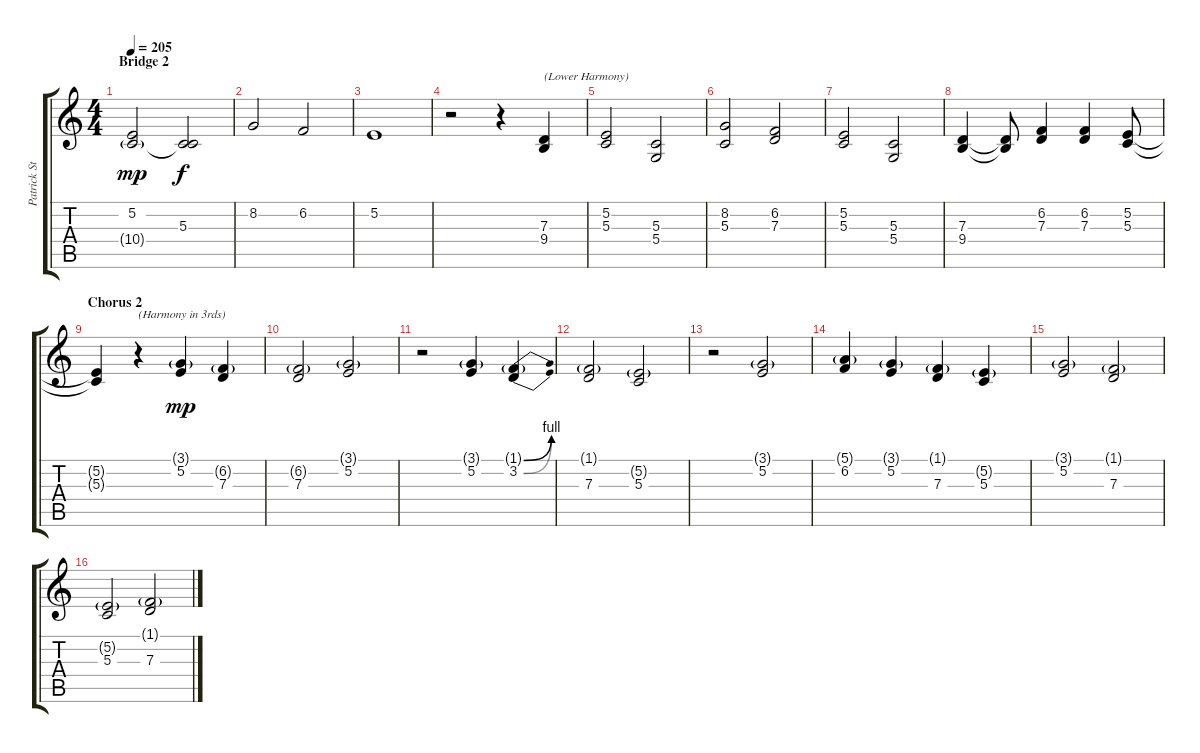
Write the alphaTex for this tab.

\track ("Patrick Stump (Lead Vocal and Harmonies)" "Patrick St") {instrument clarinet}
\staff {score tabs}
\tuning (E4 B3 G3 D3 A2 E2) {hide}
\ts (4 4)
\section ("" "Bridge 2")
\tempo 205
\clef g2
\ks c
(5.2 10.4{g}).2{dy mp} (5.3 10.4{t}).2{dy f} |
8.2.2 6.2.2 |
5.2.1 |
r.2 r.4 (7.3 9.4).4{txt "(Lower Harmony)"} |
(5.2 5.3).2 (5.3 5.4).2 |
(8.2 5.3).2 (6.2 7.3).2 |
(5.2 5.3).2 (5.3 5.4).2 |
(7.3 9.4).4 (7.3{t} 9.4{t}).8 (6.2 7.3).4 (6.2 7.3).4 (5.2 5.3).8 |
\section ("" "Chorus 2")
(5.2{t} 5.3{t}).4 r.4{txt "(Harmony in 3rds)"} (3.1{g} 5.2).4{dy mp} (6.2{g} 7.3).4 |
(6.2{g} 7.3).2 (3.1{g} 5.2).2 |
r.2 (3.1{g} 5.2).4 (1.1{be (bend 0 0 60 4) g} 3.2{be (bend 0 0 60 4)}).4 |
(1.1{g} 7.3).2 (5.2{g} 5.3).2 |
r.2 (3.1{g} 5.2).2 |
(5.1{g} 6.2).4 (3.1{g} 5.2).4 (1.1{g} 7.3).4 (5.2{g} 5.3).4 |
(3.1{g} 5.2).2 (1.1{g} 7.3).2 |
(5.2{g} 5.3).2 (1.1{g} 7.3).2
